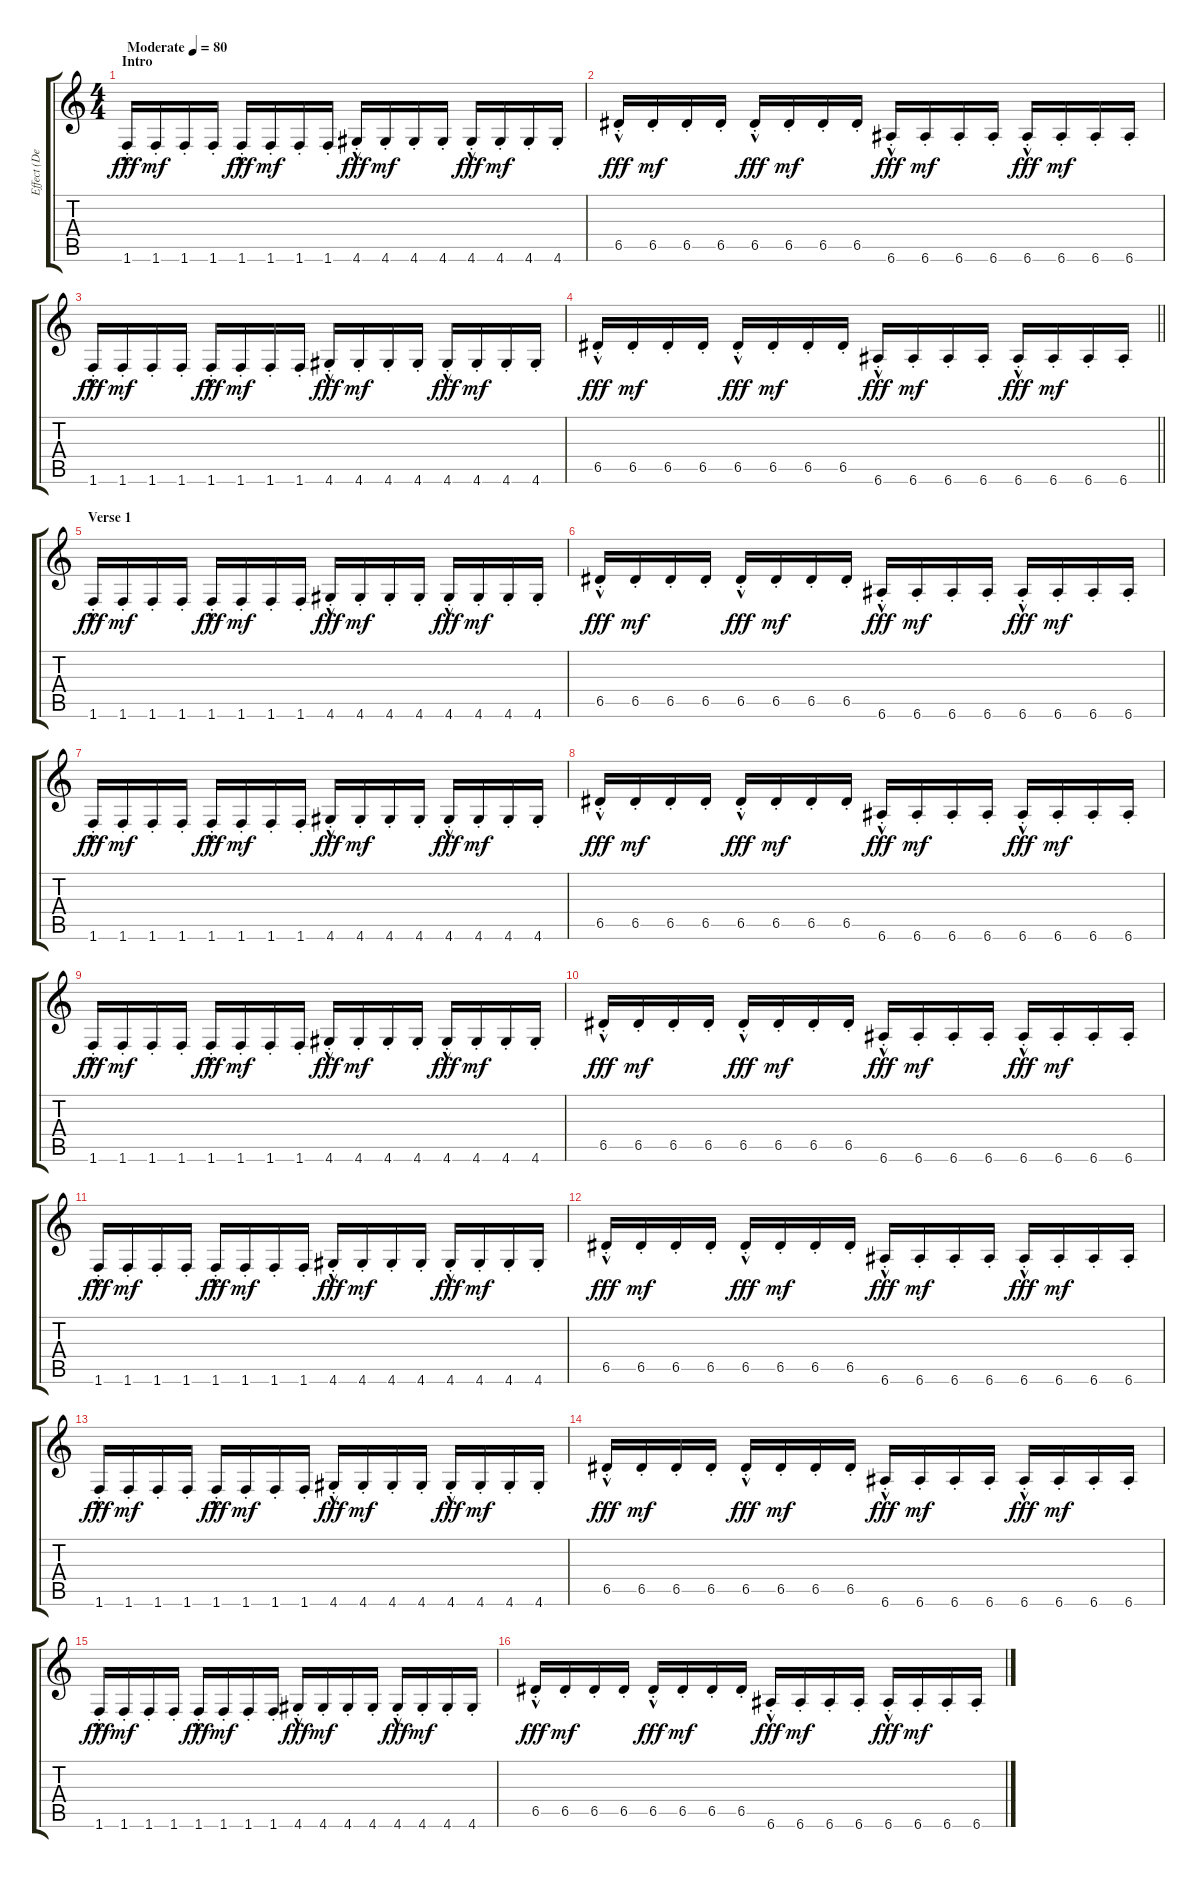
\track ("Effect (Delay/Wah Wah)" "Effect (De") {instrument overdrivenguitar}
\staff {score tabs}
\tuning (E4 B3 G3 D3 A2 E2) {hide}
\ts (4 4)
\section ("" "Intro")
\tempo (80 "Moderate")
\clef g2
\ks c
1.6{hac st}.16{dy fff instrument overdrivenguitar} 1.6{st}.16{dy mf} 1.6{st}.16 1.6{st}.16 1.6{hac st}.16{dy fff} 1.6{st}.16{dy mf} 1.6{st}.16 1.6{st}.16 4.6{hac st}.16{dy fff} 4.6{st}.16{dy mf} 4.6{st}.16 4.6{st}.16 4.6{hac st}.16{dy fff} 4.6{st}.16{dy mf} 4.6{st}.16 4.6{st}.16 |
6.5{hac st}.16{dy fff} 6.5{st}.16{dy mf} 6.5{st}.16 6.5{st}.16 6.5{hac st}.16{dy fff} 6.5{st}.16{dy mf} 6.5{st}.16 6.5{st}.16 6.6{hac st}.16{dy fff} 6.6{st}.16{dy mf} 6.6{st}.16 6.6{st}.16 6.6{hac st}.16{dy fff} 6.6{st}.16{dy mf} 6.6{st}.16 6.6{st}.16 |
1.6{hac st}.16{dy fff} 1.6{st}.16{dy mf} 1.6{st}.16 1.6{st}.16 1.6{hac st}.16{dy fff} 1.6{st}.16{dy mf} 1.6{st}.16 1.6{st}.16 4.6{hac st}.16{dy fff} 4.6{st}.16{dy mf} 4.6{st}.16 4.6{st}.16 4.6{hac st}.16{dy fff} 4.6{st}.16{dy mf} 4.6{st}.16 4.6{st}.16 |
\barLineRight lightlight
6.5{hac st}.16{dy fff} 6.5{st}.16{dy mf} 6.5{st}.16 6.5{st}.16 6.5{hac st}.16{dy fff} 6.5{st}.16{dy mf} 6.5{st}.16 6.5{st}.16 6.6{hac st}.16{dy fff} 6.6{st}.16{dy mf} 6.6{st}.16 6.6{st}.16 6.6{hac st}.16{dy fff} 6.6{st}.16{dy mf} 6.6{st}.16 6.6{st}.16 |
\section ("" "Verse 1")
1.6{hac st}.16{dy fff} 1.6{st}.16{dy mf} 1.6{st}.16 1.6{st}.16 1.6{hac st}.16{dy fff} 1.6{st}.16{dy mf} 1.6{st}.16 1.6{st}.16 4.6{hac st}.16{dy fff} 4.6{st}.16{dy mf} 4.6{st}.16 4.6{st}.16 4.6{hac st}.16{dy fff} 4.6{st}.16{dy mf} 4.6{st}.16 4.6{st}.16 |
6.5{hac st}.16{dy fff} 6.5{st}.16{dy mf} 6.5{st}.16 6.5{st}.16 6.5{hac st}.16{dy fff} 6.5{st}.16{dy mf} 6.5{st}.16 6.5{st}.16 6.6{hac st}.16{dy fff} 6.6{st}.16{dy mf} 6.6{st}.16 6.6{st}.16 6.6{hac st}.16{dy fff} 6.6{st}.16{dy mf} 6.6{st}.16 6.6{st}.16 |
1.6{hac st}.16{dy fff} 1.6{st}.16{dy mf} 1.6{st}.16 1.6{st}.16 1.6{hac st}.16{dy fff} 1.6{st}.16{dy mf} 1.6{st}.16 1.6{st}.16 4.6{hac st}.16{dy fff} 4.6{st}.16{dy mf} 4.6{st}.16 4.6{st}.16 4.6{hac st}.16{dy fff} 4.6{st}.16{dy mf} 4.6{st}.16 4.6{st}.16 |
6.5{hac st}.16{dy fff} 6.5{st}.16{dy mf} 6.5{st}.16 6.5{st}.16 6.5{hac st}.16{dy fff} 6.5{st}.16{dy mf} 6.5{st}.16 6.5{st}.16 6.6{hac st}.16{dy fff} 6.6{st}.16{dy mf} 6.6{st}.16 6.6{st}.16 6.6{hac st}.16{dy fff} 6.6{st}.16{dy mf} 6.6{st}.16 6.6{st}.16 |
1.6{hac st}.16{dy fff} 1.6{st}.16{dy mf} 1.6{st}.16 1.6{st}.16 1.6{hac st}.16{dy fff} 1.6{st}.16{dy mf} 1.6{st}.16 1.6{st}.16 4.6{hac st}.16{dy fff} 4.6{st}.16{dy mf} 4.6{st}.16 4.6{st}.16 4.6{hac st}.16{dy fff} 4.6{st}.16{dy mf} 4.6{st}.16 4.6{st}.16 |
6.5{hac st}.16{dy fff} 6.5{st}.16{dy mf} 6.5{st}.16 6.5{st}.16 6.5{hac st}.16{dy fff} 6.5{st}.16{dy mf} 6.5{st}.16 6.5{st}.16 6.6{hac st}.16{dy fff} 6.6{st}.16{dy mf} 6.6{st}.16 6.6{st}.16 6.6{hac st}.16{dy fff} 6.6{st}.16{dy mf} 6.6{st}.16 6.6{st}.16 |
1.6{hac st}.16{dy fff} 1.6{st}.16{dy mf} 1.6{st}.16 1.6{st}.16 1.6{hac st}.16{dy fff} 1.6{st}.16{dy mf} 1.6{st}.16 1.6{st}.16 4.6{hac st}.16{dy fff} 4.6{st}.16{dy mf} 4.6{st}.16 4.6{st}.16 4.6{hac st}.16{dy fff} 4.6{st}.16{dy mf} 4.6{st}.16 4.6{st}.16 |
6.5{hac st}.16{dy fff} 6.5{st}.16{dy mf} 6.5{st}.16 6.5{st}.16 6.5{hac st}.16{dy fff} 6.5{st}.16{dy mf} 6.5{st}.16 6.5{st}.16 6.6{hac st}.16{dy fff} 6.6{st}.16{dy mf} 6.6{st}.16 6.6{st}.16 6.6{hac st}.16{dy fff} 6.6{st}.16{dy mf} 6.6{st}.16 6.6{st}.16 |
1.6{hac st}.16{dy fff} 1.6{st}.16{dy mf} 1.6{st}.16 1.6{st}.16 1.6{hac st}.16{dy fff} 1.6{st}.16{dy mf} 1.6{st}.16 1.6{st}.16 4.6{hac st}.16{dy fff} 4.6{st}.16{dy mf} 4.6{st}.16 4.6{st}.16 4.6{hac st}.16{dy fff} 4.6{st}.16{dy mf} 4.6{st}.16 4.6{st}.16 |
6.5{hac st}.16{dy fff} 6.5{st}.16{dy mf} 6.5{st}.16 6.5{st}.16 6.5{hac st}.16{dy fff} 6.5{st}.16{dy mf} 6.5{st}.16 6.5{st}.16 6.6{hac st}.16{dy fff} 6.6{st}.16{dy mf} 6.6{st}.16 6.6{st}.16 6.6{hac st}.16{dy fff} 6.6{st}.16{dy mf} 6.6{st}.16 6.6{st}.16 |
1.6{hac st}.16{dy fff} 1.6{st}.16{dy mf} 1.6{st}.16 1.6{st}.16 1.6{hac st}.16{dy fff} 1.6{st}.16{dy mf} 1.6{st}.16 1.6{st}.16 4.6{hac st}.16{dy fff} 4.6{st}.16{dy mf} 4.6{st}.16 4.6{st}.16 4.6{hac st}.16{dy fff} 4.6{st}.16{dy mf} 4.6{st}.16 4.6{st}.16 |
6.5{hac st}.16{dy fff} 6.5{st}.16{dy mf} 6.5{st}.16 6.5{st}.16 6.5{hac st}.16{dy fff} 6.5{st}.16{dy mf} 6.5{st}.16 6.5{st}.16 6.6{hac st}.16{dy fff} 6.6{st}.16{dy mf} 6.6{st}.16 6.6{st}.16 6.6{hac st}.16{dy fff} 6.6{st}.16{dy mf} 6.6{st}.16 6.6{st}.16
